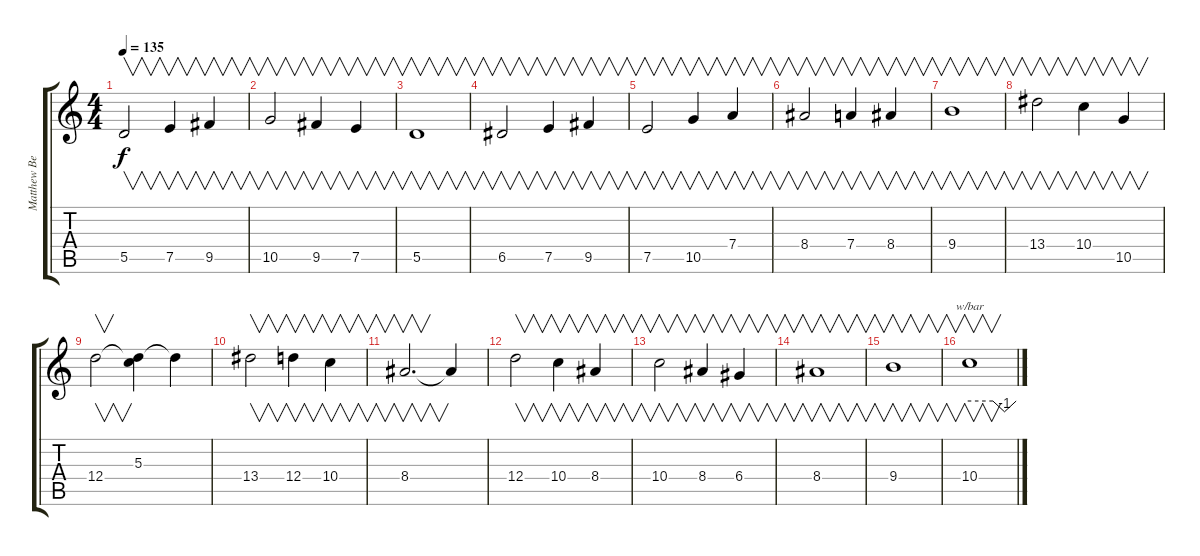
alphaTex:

\track ("Matthew Bellamy (Guitar)" "Matthew Be") {instrument distortionguitar}
\staff {score tabs}
\tuning (E4 B3 G3 D3 A2 E2) {hide}
\ts (4 4)
\tempo 135
\clef g2
\ks c
5.5.2{v dy f} 7.5.4{v} 9.5.4{v} |
10.5.2{v} 9.5.4{v} 7.5.4{v} |
5.5.1{v} |
6.5.2{v} 7.5.4{v} 9.5.4{v} |
7.5.2{v} 10.5.4{v} 7.4.4{v} |
8.4.2{v} 7.4.4{v} 8.4.4{v} |
9.4.1{v} |
13.4.2{v} 10.4.4{v} 10.5.4{v} |
12.4.2{v} (5.3 12.4{t}).4 12.4{t}.4 |
13.4.2{v} 12.4.4{v} 10.4.4{v} |
8.4.2{v d} 8.4{t}.4 |
12.4.2{v} 10.4.4{v} 8.4.4{v} |
10.4.2{v} 8.4.4{v} 6.4.4{v} |
8.4.1{v} |
9.4.1{v} |
10.4.1{v tbe (custom default 0 0 30 0 45 -4 60 0)}
